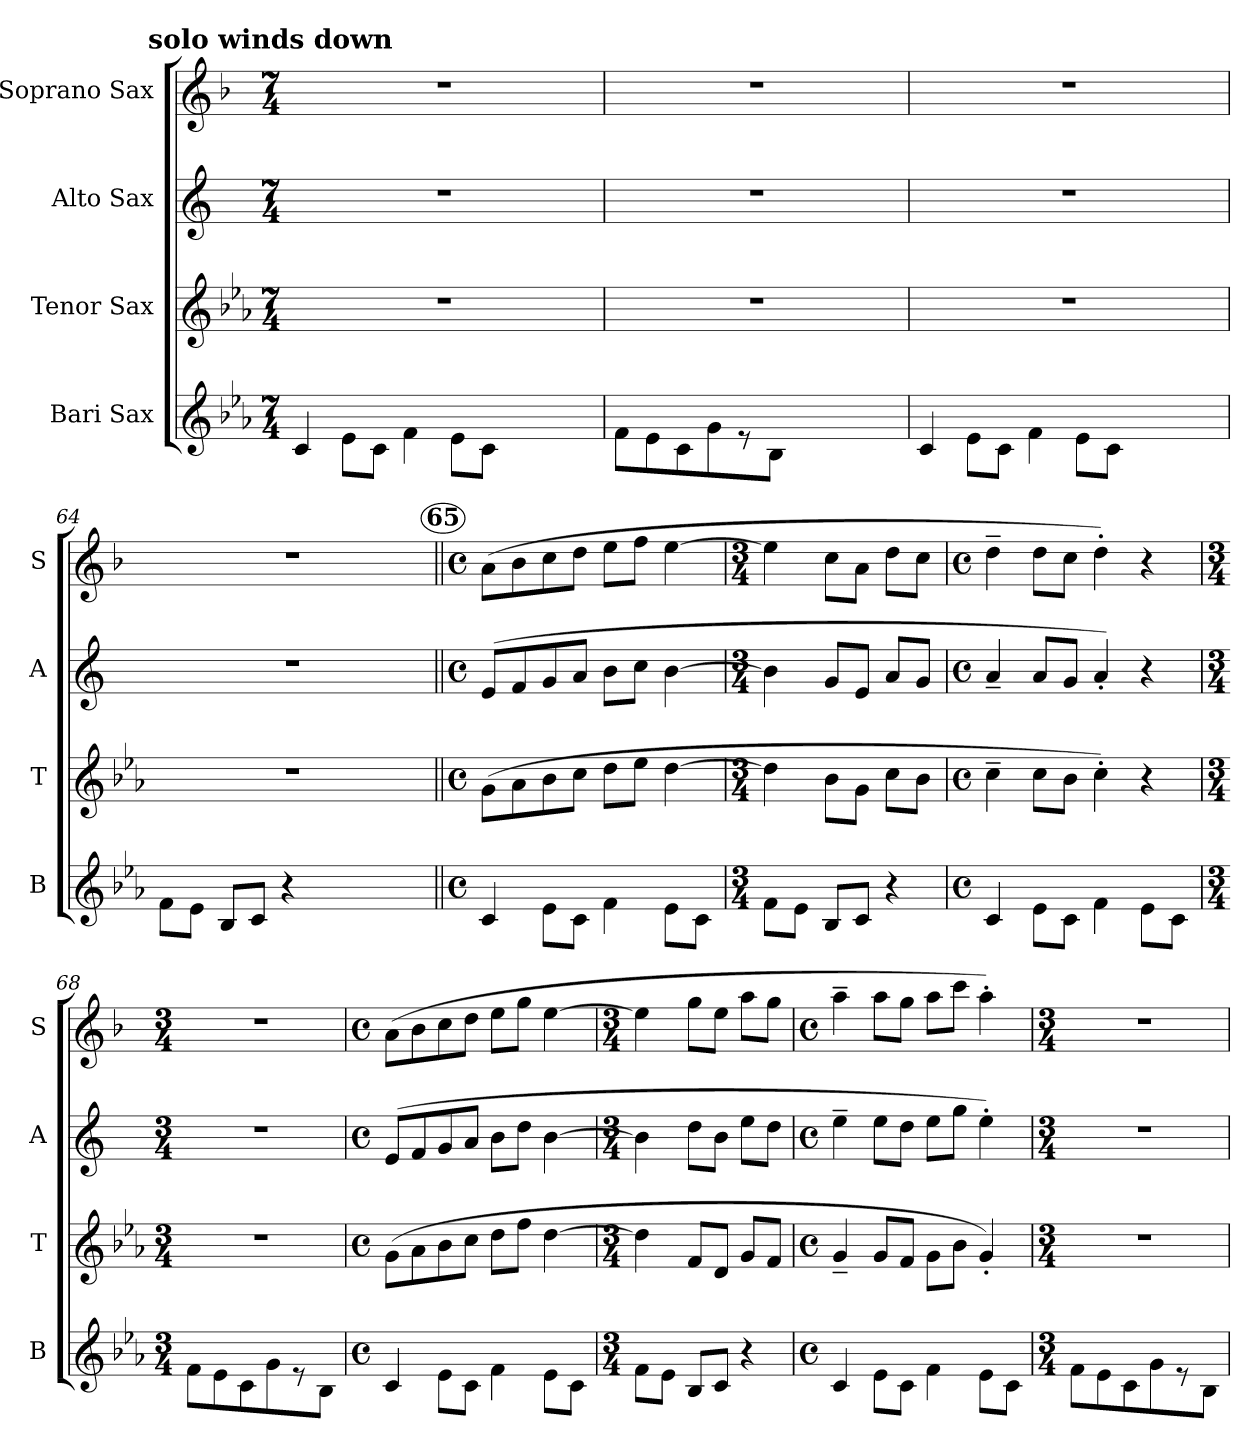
**kern	**kern	**kern	**kern
*part4	*part3	*part2	*part1
*staff4	*staff3	*staff2	*staff1
*I"Bari Sax	*I"Tenor Sax	*I"Alto Sax	*I"Soprano Sax
*I'B	*I'T	*I'A	*I'S
*clefG2	*clefG2	*clefG2	*clefG2
*ITrd12c21	*ITrd8c14	*ITrd5c9	*ITrd1c2
*k[b-e-a-]	*k[b-e-a-]	*k[b-e-a-]	*k[b-e-a-]
*E-:	*E-:	*E-:	*E-:
*M7/4	*M7/4	*M7/4	*M7/4
!!LO:REH:place=s1:a:enc=none:t=solo winds down
=61	=61	=61	=61
4C/	1..r	1..r	1..r
8E-\L	.	.	.
8C\J	.	.	.
4F\	.	.	.
8E-\L	.	.	.
8C\J	.	.	.
2.ryy	.	.	.
=62	=62	=62	=62
8F\L	1..r	1..r	1..r
8E-\	.	.	.
8C\	.	.	.
8G\	.	.	.
8r	.	.	.
8BB-\J	.	.	.
1ryy	.	.	.
=63	=63	=63	=63
4C/	1..r	1..r	1..r
8E-\L	.	.	.
8C\J	.	.	.
4F\	.	.	.
8E-\L	.	.	.
8C\J	.	.	.
2.ryy	.	.	.
=64	=64	=64	=64
8F\L	1..r	1..r	1..r
8E-\J	.	.	.
8BB-/L	.	.	.
8C/J	.	.	.
4r	.	.	.
1ryy	.	.	.
!!LO:LB:g=z
!!LO:REH:place=s1:a:B:enc=circle:fs=7.2:t=65
=65||	=65||	=65||	=65||
*M4/4	*M4/4	*M4/4	*M4/4
*met(c)	*met(c)	*met(c)	*met(c)
4C/	(>8G\L	(>8G/L	(>8g\L
.	8A-i\	8A-i/	8a-i\
8E-\L	8B-\	8B-/	8b-\
8C\J	8c\J	8c/J	8cc\J
4F\	8d\L	8d\L	8dd\L
.	8e-\J	8e-\J	8ee-\J
8E-\L	[4d\	[4d\	[4dd\
8C\J	.	.	.
=66	=66	=66	=66
*M3/4	*M3/4	*M3/4	*M3/4
8F\L	4d\]	4d\]	4dd\]
8E-\J	.	.	.
8BB-/L	8B-\L	8B-/L	8b-\L
8C/J	8G\J	8G/J	8g\J
4r	8c\L	8c/L	8cc\L
.	8B-\J	8B-/J	8b-\J
=67	=67	=67	=67
*M4/4	*M4/4	*M4/4	*M4/4
*met(c)	*met(c)	*met(c)	*met(c)
4C/	4c~>\	4c~</	4cc~>\
8E-\L	8c\L	8c/L	8cc\L
8C\J	8B-\J	8B-/J	8b-\J
4F\	4c'>\)	4c'</)	4cc'>\)
8E-\L	4r	4r	4r
8C\J	.	.	.
=68	=68	=68	=68
*M3/4	*M3/4	*M3/4	*M3/4
8F\L	2.r	2.r	2.r
8E-\	.	.	.
8C\	.	.	.
8G\	.	.	.
8r	.	.	.
8BB-\J	.	.	.
=69	=69	=69	=69
*M4/4	*M4/4	*M4/4	*M4/4
*met(c)	*met(c)	*met(c)	*met(c)
4C/	(>8G\L	(>8G/L	(>8g\L
.	8A-\	8A-/	8a-\
8E-\L	8B-\	8B-/	8b-\
8C\J	8c\J	8c/J	8cc\J
4F\	8d\L	8d\L	8dd\L
.	8f\J	8f\J	8ff\J
8E-\L	[4d\	[4d\	[4dd\
8C\J	.	.	.
=70	=70	=70	=70
*M3/4	*M3/4	*M3/4	*M3/4
8F\L	4d\]	4d\]	4dd\]
8E-\J	.	.	.
8BB-/L	8F/L	8f\L	8ff\L
8C/J	8D/J	8d\J	8dd\J
4r	8G/L	8g\L	8gg\L
.	8F/J	8f\J	8ff\J
=71	=71	=71	=71
*M4/4	*M4/4	*M4/4	*M4/4
*met(c)	*met(c)	*met(c)	*met(c)
4C/	4G~</	4g~>\	4gg~>\
8E-\L	8G/L	8g\L	8gg\L
8C\J	8F/J	8f\J	8ff\J
4F\	8G\L	8g\L	8gg\L
.	8B-\J	8b-\J	8bb-\J
8E-\L	4G'</)	4g'>\)	4gg'>\)
8C\J	.	.	.
!!LO:PB:g=z
=72	=72	=72	=72
*M3/4	*M3/4	*M3/4	*M3/4
8F\L	2.r	2.r	2.r
8E-\	.	.	.
8C\	.	.	.
8G\	.	.	.
8r	.	.	.
8BB-\J	.	.	.
=	=	=	=
*-	*-	*-	*-
